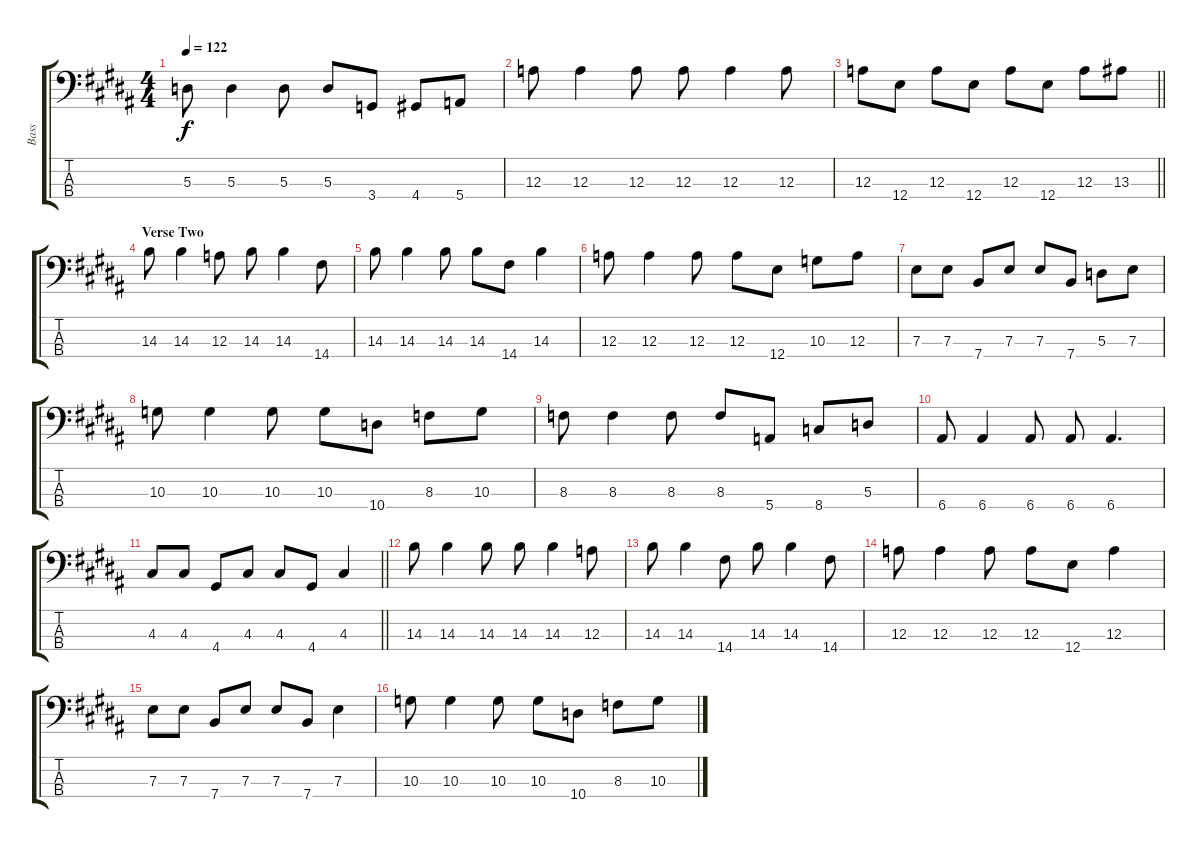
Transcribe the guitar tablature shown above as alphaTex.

\track ("Bass" "Bass") {instrument electricbassfinger}
\staff {score tabs}
\tuning (G2 D2 A1 E1) {hide}
\ts (4 4)
\tempo 122
\clef f4
\ks b
5.3.8{dy f} 5.3.4 5.3.8 5.3.8 3.4.8 4.4.8 5.4.8 |
12.3.8 12.3.4 12.3.8 12.3.8 12.3.4 12.3.8 |
\barLineRight lightlight
12.3.8 12.4.8 12.3.8 12.4.8 12.3.8 12.4.8 12.3.8 13.3.8 |
\section ("" "Verse Two")
14.3.8 14.3.4 12.3.8 14.3.8 14.3.4 14.4.8 |
14.3.8 14.3.4 14.3.8 14.3.8 14.4.8 14.3.4 |
12.3.8 12.3.4 12.3.8 12.3.8 12.4.8 10.3.8 12.3.8 |
7.3.8 7.3.8 7.4.8 7.3.8 7.3.8 7.4.8 5.3.8 7.3.8 |
10.3.8 10.3.4 10.3.8 10.3.8 10.4.8 8.3.8 10.3.8 |
8.3.8 8.3.4 8.3.8 8.3.8 5.4.8 8.4.8 5.3.8 |
6.4.8 6.4.4 6.4.8 6.4.8 6.4.4{d} |
\barLineRight lightlight
4.3.8 4.3.8 4.4.8 4.3.8 4.3.8 4.4.8 4.3.4 |
14.3.8 14.3.4 14.3.8 14.3.8 14.3.4 12.3.8 |
14.3.8 14.3.4 14.4.8 14.3.8 14.3.4 14.4.8 |
12.3.8 12.3.4 12.3.8 12.3.8 12.4.8 12.3.4 |
7.3.8 7.3.8 7.4.8 7.3.8 7.3.8 7.4.8 7.3.4 |
10.3.8 10.3.4 10.3.8 10.3.8 10.4.8 8.3.8 10.3.8
